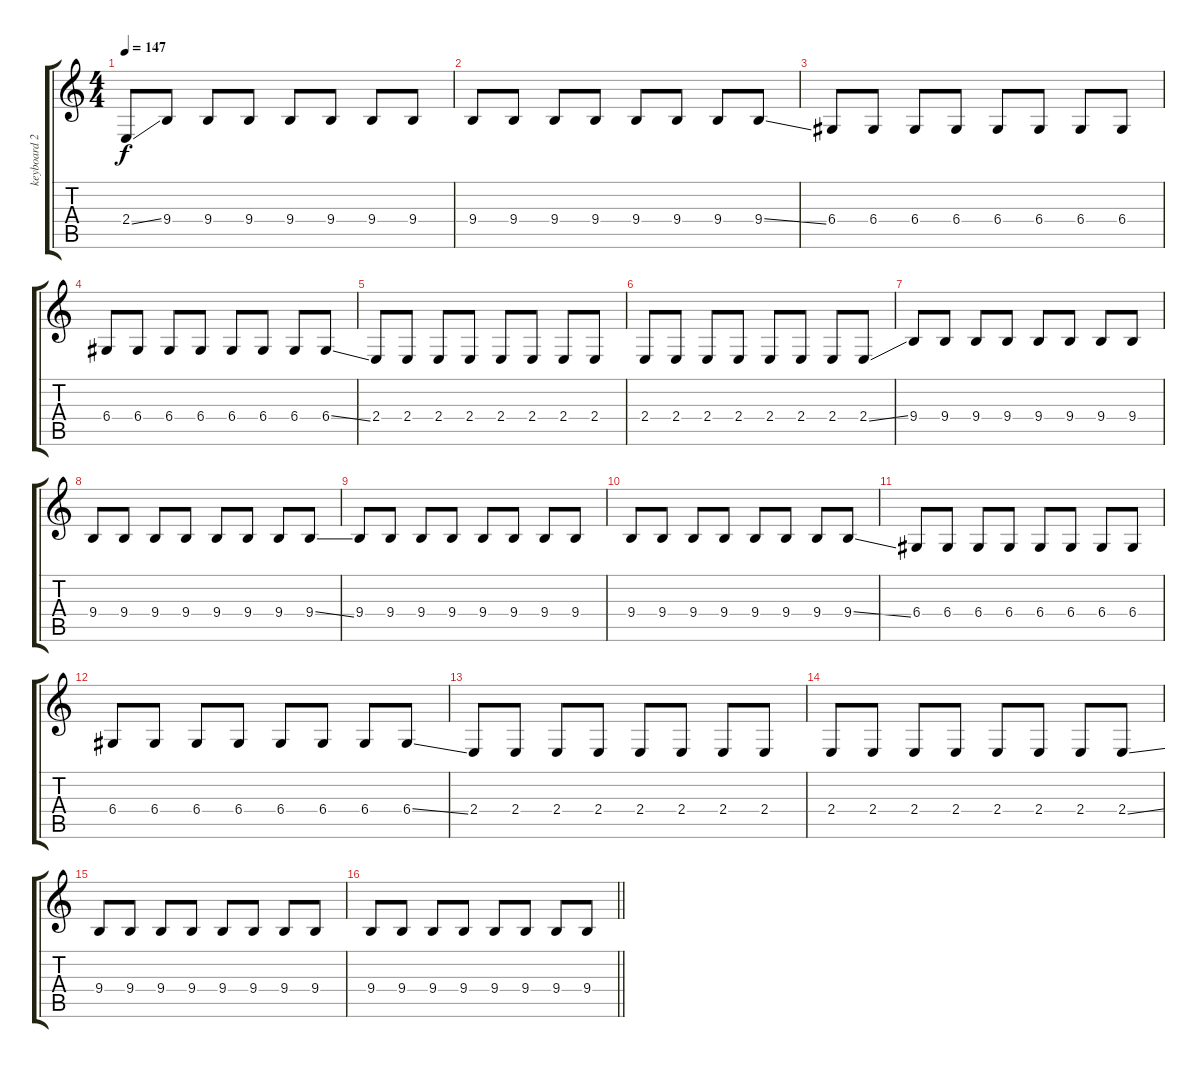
\track ("keyboard 2" "keyboard 2") {instrument fx8scifi}
\staff {score tabs}
\tuning (E4 B3 G3 D3 A2 E2) {hide}
\ts (4 4)
\tempo 147
\clef g2
\ks c
2.4{ss}.8{dy f instrument fx8scifi} 9.4.8 9.4.8 9.4.8 9.4.8 9.4.8 9.4.8 9.4.8 |
9.4.8 9.4.8 9.4.8 9.4.8 9.4.8 9.4.8 9.4.8 9.4{ss}.8 |
6.4.8 6.4.8 6.4.8 6.4.8 6.4.8 6.4.8 6.4.8 6.4.8 |
6.4.8 6.4.8 6.4.8 6.4.8 6.4.8 6.4.8 6.4.8 6.4{ss}.8 |
2.4.8 2.4.8 2.4.8 2.4.8 2.4.8 2.4.8 2.4.8 2.4.8 |
2.4.8 2.4.8 2.4.8 2.4.8 2.4.8 2.4.8 2.4.8 2.4{ss}.8 |
9.4.8 9.4.8 9.4.8 9.4.8 9.4.8 9.4.8 9.4.8 9.4.8 |
9.4.8 9.4.8 9.4.8 9.4.8 9.4.8 9.4.8 9.4.8 9.4{ss}.8 |
9.4.8 9.4.8 9.4.8 9.4.8 9.4.8 9.4.8 9.4.8 9.4.8 |
9.4.8 9.4.8 9.4.8 9.4.8 9.4.8 9.4.8 9.4.8 9.4{ss}.8 |
6.4.8 6.4.8 6.4.8 6.4.8 6.4.8 6.4.8 6.4.8 6.4.8 |
6.4.8 6.4.8 6.4.8 6.4.8 6.4.8 6.4.8 6.4.8 6.4{ss}.8 |
2.4.8 2.4.8 2.4.8 2.4.8 2.4.8 2.4.8 2.4.8 2.4.8 |
2.4.8 2.4.8 2.4.8 2.4.8 2.4.8 2.4.8 2.4.8 2.4{ss}.8 |
9.4.8 9.4.8 9.4.8 9.4.8 9.4.8 9.4.8 9.4.8 9.4.8 |
\barLineRight lightlight
9.4.8 9.4.8 9.4.8 9.4.8 9.4.8 9.4.8 9.4.8 9.4{ss}.8
